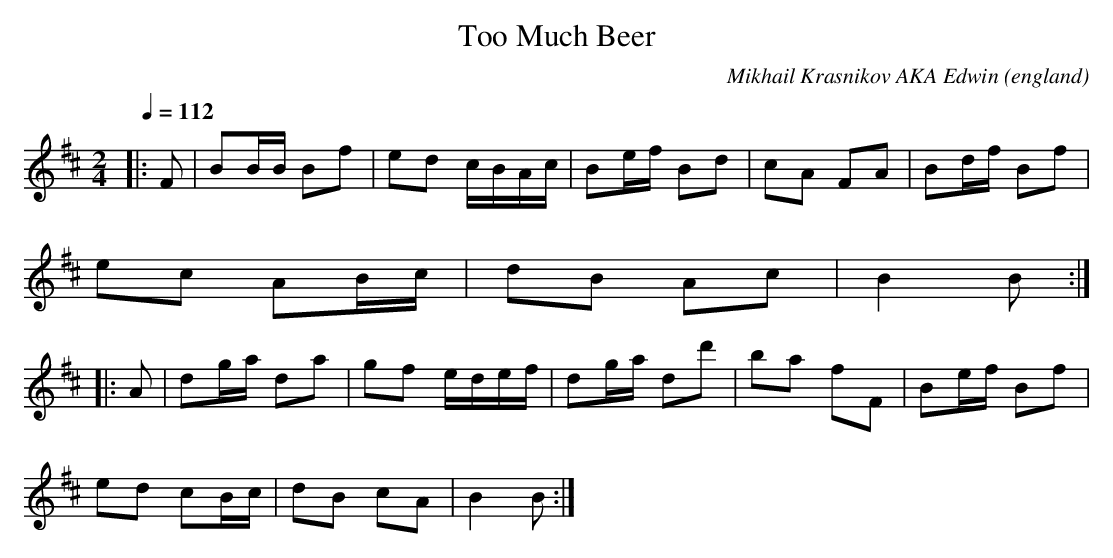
X:1
T:Too Much Beer
O:england
M:2/4
L:1/16
Q:1/4=112
C:Mikhail Krasnikov AKA Edwin
K:Bm
|:F2 |B2BB B2f2|e2d2 cBAc|B2ef B2d2|c2A2 F2A2|B2df B2f2|
e2c2 A2Bc|d2B2 A2c2|B4B2 :|
|:A2|d2ga d2a2|g2f2 edef|d2ga d2d'2|b2a2 f2F2|B2ef B2f2|
e2d2 c2Bc|d2B2 c2A2|B4B2 :|
